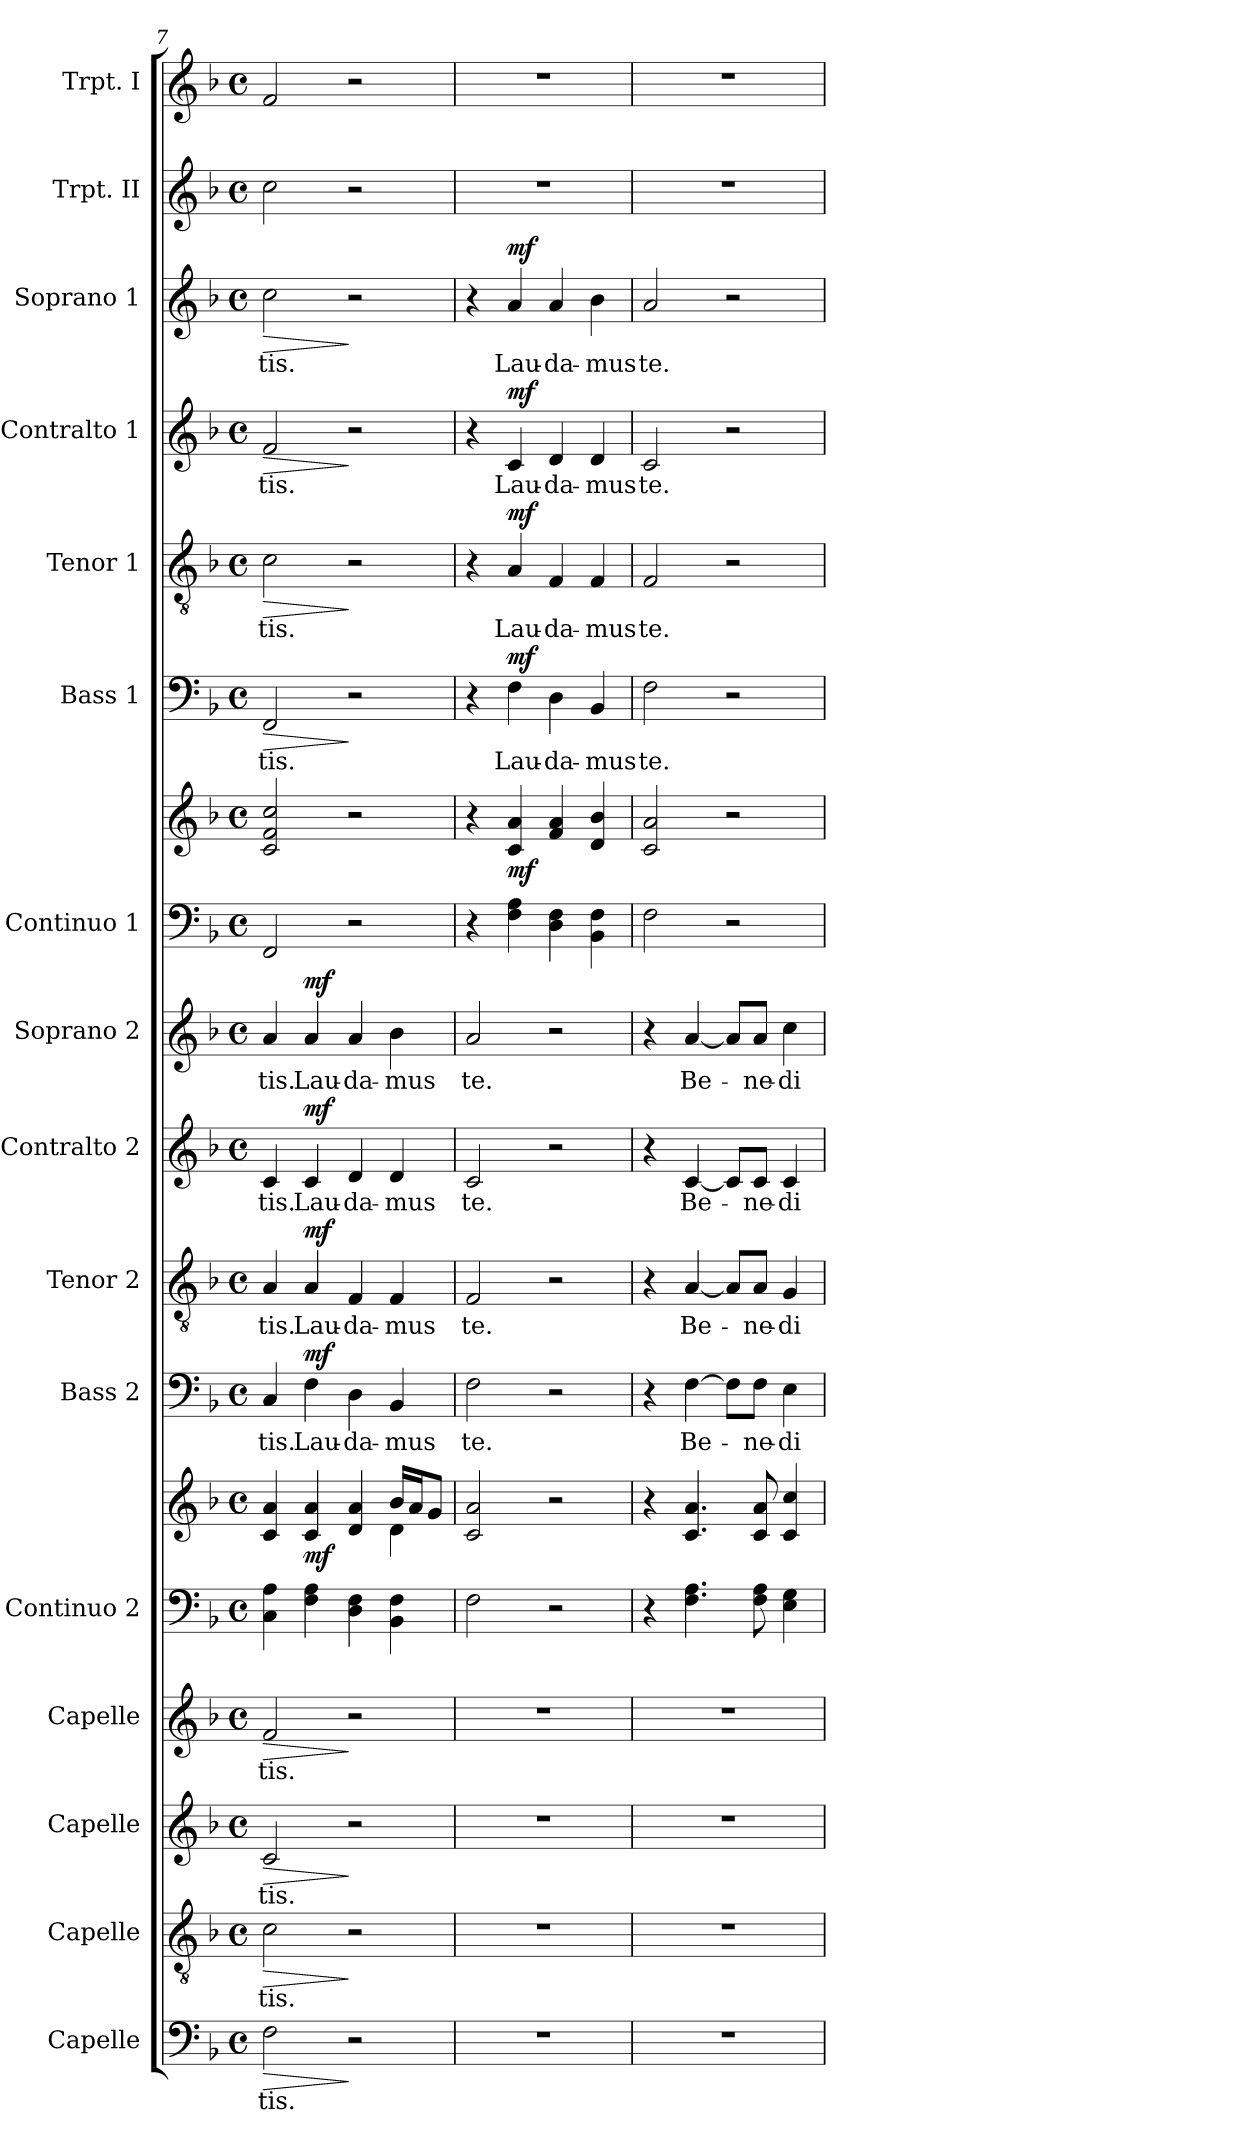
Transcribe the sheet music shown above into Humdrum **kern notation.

**kern	**text	**dynam	**kern	**text	**dynam	**kern	**text	**dynam	**kern	**text	**dynam	**kern	**kern	**dynam	**kern	**text	**dynam	**kern	**text	**dynam	**kern	**text	**dynam	**kern	**text	**dynam	**kern	**kern	**dynam	**kern	**text	**dynam	**kern	**text	**dynam	**kern	**text	**dynam	**kern	**text	**dynam	**kern	**kern
*part16	*part16	*part16	*part15	*part15	*part15	*part14	*part14	*part14	*part13	*part13	*part13	*part12	*part12	*part12	*part11	*part11	*part11	*part10	*part10	*part10	*part9	*part9	*part9	*part8	*part8	*part8	*part7	*part7	*part7	*part6	*part6	*part6	*part5	*part5	*part5	*part4	*part4	*part4	*part3	*part3	*part3	*part2	*part1
*staff18	*staff18	*staff18	*staff17	*staff17	*staff17	*staff16	*staff16	*staff16	*staff15	*staff15	*staff15	*staff14	*staff13	*staff13/14	*staff12	*staff12	*staff12	*staff11	*staff11	*staff11	*staff10	*staff10	*staff10	*staff9	*staff9	*staff9	*staff8	*staff7	*staff7/8	*staff6	*staff6	*staff6	*staff5	*staff5	*staff5	*staff4	*staff4	*staff4	*staff3	*staff3	*staff3	*staff2	*staff1
*I"Capelle	*	*	*I"Capelle	*	*	*I"Capelle	*	*	*I"Capelle	*	*	*I"Continuo 2	*	*	*I"Bass 2	*	*	*I"Tenor 2	*	*	*I"Contralto 2	*	*	*I"Soprano 2	*	*	*I"Continuo 1	*	*	*I"Bass 1	*	*	*I"Tenor 1	*	*	*I"Contralto 1	*	*	*I"Soprano 1	*	*	*I"Trpt. II	*I"Trpt. I
*	*	*	*I'Capelle	*	*	*I'Capelle	*	*	*I'Capelle	*	*	*I'Cont. 2	*	*	*I'B 3	*	*	*I'T 2	*	*	*I'CA 2	*	*	*I'Sop.2	*	*	*	*	*	*I'B 1	*	*	*I'T 1	*	*	*I'CAlt. 1	*	*	*I'Sop. 1	*	*	*I'Trpt. II	*I'Trpt. I
!!LO:PB:g=z
*clefF4	*	*	*clefGv2	*	*	*clefG2	*	*	*clefG2	*	*	*clefF4	*clefG2	*	*clefF4	*	*	*clefGv2	*	*	*clefG2	*	*	*clefG2	*	*	*clefF4	*clefG2	*	*clefF4	*	*	*clefGv2	*	*	*clefG2	*	*	*clefG2	*	*	*clefG2	*clefG2
*k[b-]	*	*	*k[b-]	*	*	*k[b-]	*	*	*k[b-]	*	*	*k[b-]	*k[b-]	*	*k[b-]	*	*	*k[b-]	*	*	*k[b-]	*	*	*k[b-]	*	*	*k[b-]	*k[b-]	*	*k[b-]	*	*	*k[b-]	*	*	*k[b-]	*	*	*k[b-]	*	*	*k[b-]	*k[b-]
*F:	*	*	*F:	*	*	*F:	*	*	*F:	*	*	*F:	*F:	*	*F:	*	*	*F:	*	*	*F:	*	*	*F:	*	*	*F:	*F:	*	*F:	*	*	*F:	*	*	*F:	*	*	*F:	*	*	*F:	*F:
*M4/4	*	*	*M4/4	*	*	*M4/4	*	*	*M4/4	*	*	*M4/4	*M4/4	*	*M4/4	*	*	*M4/4	*	*	*M4/4	*	*	*M4/4	*	*	*M4/4	*M4/4	*	*M4/4	*	*	*M4/4	*	*	*M4/4	*	*	*M4/4	*	*	*M4/4	*M4/4
*met(c)	*	*	*met(c)	*	*	*met(c)	*	*	*met(c)	*	*	*met(c)	*met(c)	*	*met(c)	*	*	*met(c)	*	*	*met(c)	*	*	*met(c)	*	*	*met(c)	*met(c)	*	*met(c)	*	*	*met(c)	*	*	*met(c)	*	*	*met(c)	*	*	*met(c)	*met(c)
=7	=7	=7	=7	=7	=7	=7	=7	=7	=7	=7	=7	=7	=7	=7	=7	=7	=7	=7	=7	=7	=7	=7	=7	=7	=7	=7	=7	=7	=7	=7	=7	=7	=7	=7	=7	=7	=7	=7	=7	=7	=7	=7	=7
!	!	!LO:HP:b	!	!	!LO:HP:b	!	!	!LO:HP:b	!	!	!LO:HP:b	!	!	!	!	!	!	!	!	!	!	!	!	!	!	!	!	!	!	!	!	!LO:HP:b	!	!	!LO:HP:b	!	!	!LO:HP:b	!	!	!LO:HP:b	!	!
*	*	*	*	*	*	*	*	*	*	*	*	*	*^	*	*	*	*	*	*	*	*	*	*	*	*	*	*	*	*	*	*	*	*	*	*	*	*	*	*	*	*	*	*
2F\	-tis.	>	2c\	-tis.	>	2c/	-tis.	>	2f/	-tis.	>	4C\ 4A\	4c/ 4a/	2ryy	.	4C/	-tis.	.	4A/	-tis.	.	4c/	-tis.	.	4a/	-tis.	.	2FF/	2c/ 2f/ 2cc/	.	2FF/	-tis.	>	2c\	-tis.	>	2f/	-tis.	>	2cc\	-tis.	>	2cc\	2f/
!	!	!	!	!	!	!	!	!	!	!	!	!	!	!	!LO:DY:b	!	!	!LO:DY:a	!	!	!LO:DY:a	!	!	!LO:DY:a	!	!	!LO:DY:a	!	!	!	!	!	!	!	!	!	!	!	!	!	!	!	!	!
.	.	.	.	.	.	.	.	.	.	.	.	4F\ 4A\	4c/ 4a/	.	mf	4F\	Lau-	mf	4A/	Lau-	mf	4c/	Lau-	mf	4a/	Lau-	mf	.	.	.	.	.	.	.	.	.	.	.	.	.	.	.	.	.
2r	.	]	2r	.	]	2r	.	]	2r	.	]	4D\ 4F\	4d/ 4a/	4ryy	.	4D\	-da-	.	4F/	-da-	.	4d/	-da-	.	4a/	-da-	.	2r	2r	.	2r	.	]	2r	.	]	2r	.	]	2r	.	]	2r	2r
.	.	.	.	.	.	.	.	.	.	.	.	4BB-\ 4F\	16b-/LL	4d\	.	4BB-/	-mus	.	4F/	-mus	.	4d/	-mus	.	4b-\	-mus	.	.	.	.	.	.	.	.	.	.	.	.	.	.	.	.	.	.
.	.	.	.	.	.	.	.	.	.	.	.	.	16a/J	.	.	.	.	.	.	.	.	.	.	.	.	.	.	.	.	.	.	.	.	.	.	.	.	.	.	.	.	.	.	.
.	.	.	.	.	.	.	.	.	.	.	.	.	8g/J	.	.	.	.	.	.	.	.	.	.	.	.	.	.	.	.	.	.	.	.	.	.	.	.	.	.	.	.	.	.	.
*	*	*	*	*	*	*	*	*	*	*	*	*	*v	*v	*	*	*	*	*	*	*	*	*	*	*	*	*	*	*	*	*	*	*	*	*	*	*	*	*	*	*	*	*	*
=8	=8	=8	=8	=8	=8	=8	=8	=8	=8	=8	=8	=8	=8	=8	=8	=8	=8	=8	=8	=8	=8	=8	=8	=8	=8	=8	=8	=8	=8	=8	=8	=8	=8	=8	=8	=8	=8	=8	=8	=8	=8	=8	=8
1r	.	.	1r	.	.	1r	.	.	1r	.	.	2F\	2c/ 2a/	.	2F\	te.	.	2F/	te.	.	2c/	te.	.	2a/	te.	.	4r	4r	.	4r	.	.	4r	.	.	4r	.	.	4r	.	.	1r	1r
!	!	!	!	!	!	!	!	!	!	!	!	!	!	!	!	!	!	!	!	!	!	!	!	!	!	!	!	!	!LO:DY:b	!	!	!LO:DY:a	!	!	!LO:DY:a	!	!	!LO:DY:a	!	!	!LO:DY:a	!	!
.	.	.	.	.	.	.	.	.	.	.	.	.	.	.	.	.	.	.	.	.	.	.	.	.	.	.	4F\ 4A\	4c/ 4a/	mf	4F\	Lau-	mf	4A/	Lau-	mf	4c/	Lau-	mf	4a/	Lau-	mf	.	.
.	.	.	.	.	.	.	.	.	.	.	.	2r	2r	.	2r	.	.	2r	.	.	2r	.	.	2r	.	.	4D\ 4F\	4f/ 4a/	.	4D\	-da-	.	4F/	-da-	.	4d/	-da-	.	4a/	-da-	.	.	.
.	.	.	.	.	.	.	.	.	.	.	.	.	.	.	.	.	.	.	.	.	.	.	.	.	.	.	4BB-\ 4F\	4d/ 4b-/	.	4BB-/	-mus	.	4F/	-mus	.	4d/	-mus	.	4b-\	-mus	.	.	.
=9	=9	=9	=9	=9	=9	=9	=9	=9	=9	=9	=9	=9	=9	=9	=9	=9	=9	=9	=9	=9	=9	=9	=9	=9	=9	=9	=9	=9	=9	=9	=9	=9	=9	=9	=9	=9	=9	=9	=9	=9	=9	=9	=9
1r	.	.	1r	.	.	1r	.	.	1r	.	.	4r	4r	.	4r	.	.	4r	.	.	4r	.	.	4r	.	.	2F\	2c/ 2a/	.	2F\	te.	.	2F/	te.	.	2c/	te.	.	2a/	te.	.	1r	1r
.	.	.	.	.	.	.	.	.	.	.	.	4.F\ 4.A\	4.c/ 4.a/	.	[4F\	Be-	.	[4A/	Be-	.	[4c/	Be-	.	[4a/	Be-	.	.	.	.	.	.	.	.	.	.	.	.	.	.	.	.	.	.
.	.	.	.	.	.	.	.	.	.	.	.	.	.	.	8F\L]	.	.	8A/L]	.	.	8c/L]	.	.	8a/L]	.	.	2r	2r	.	2r	.	.	2r	.	.	2r	.	.	2r	.	.	.	.
.	.	.	.	.	.	.	.	.	.	.	.	8F\ 8A\	8c/ 8a/	.	8F\J	-ne-	.	8A/J	-ne-	.	8c/J	-ne-	.	8a/J	-ne-	.	.	.	.	.	.	.	.	.	.	.	.	.	.	.	.	.	.
.	.	.	.	.	.	.	.	.	.	.	.	4E\ 4G\	4c/ 4cc/	.	4E\	-di-	.	4G/	-di-	.	4c/	-di-	.	4cc\	-di-	.	.	.	.	.	.	.	.	.	.	.	.	.	.	.	.	.	.
=	=	=	=	=	=	=	=	=	=	=	=	=	=	=	=	=	=	=	=	=	=	=	=	=	=	=	=	=	=	=	=	=	=	=	=	=	=	=	=	=	=	=	=
*-	*-	*-	*-	*-	*-	*-	*-	*-	*-	*-	*-	*-	*-	*-	*-	*-	*-	*-	*-	*-	*-	*-	*-	*-	*-	*-	*-	*-	*-	*-	*-	*-	*-	*-	*-	*-	*-	*-	*-	*-	*-	*-	*-
